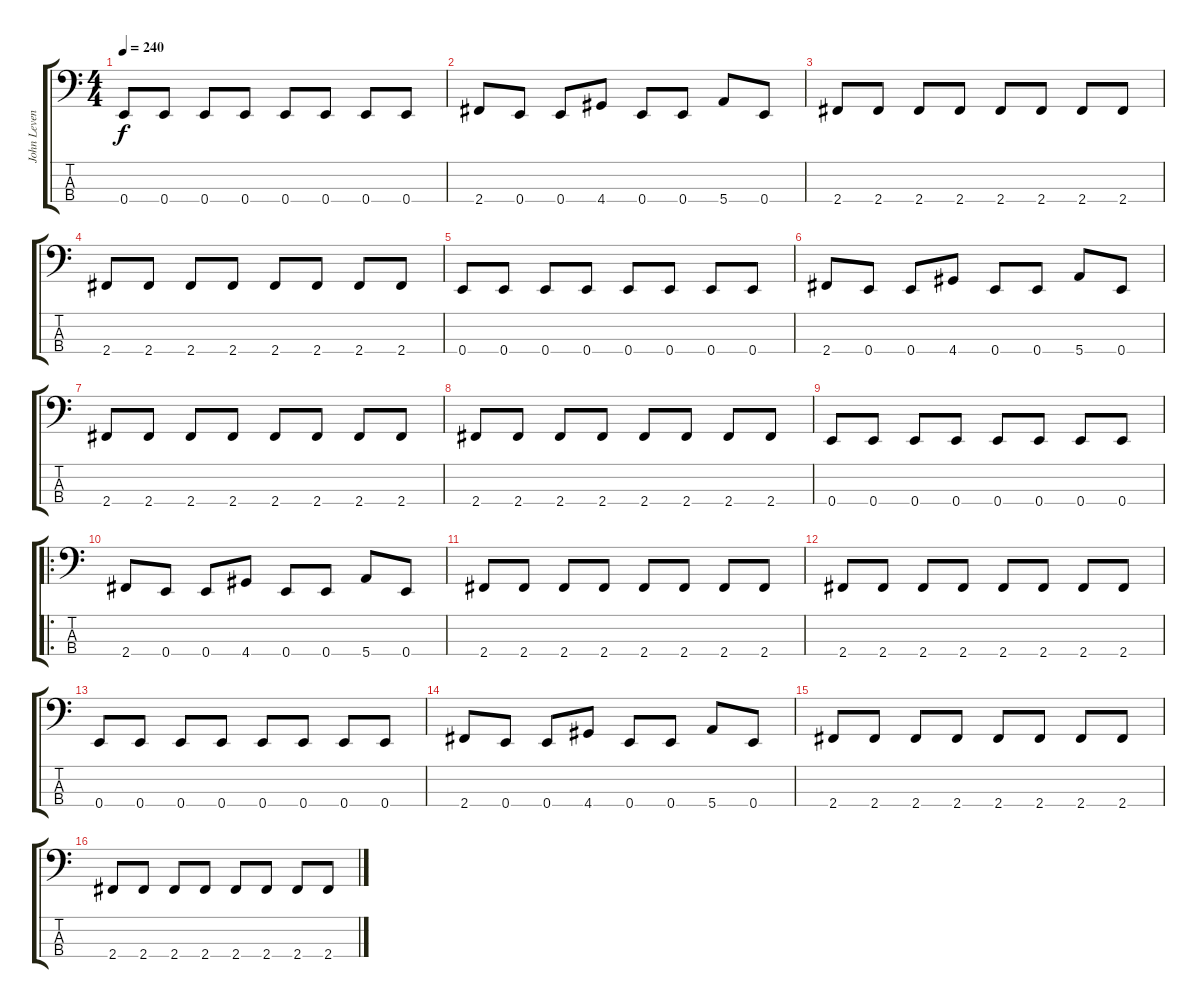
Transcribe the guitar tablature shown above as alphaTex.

\track ("John Leven" "John Leven") {instrument electricbasspick}
\staff {score tabs}
\tuning (G2 D2 A1 E1) {hide}
\ts (4 4)
\tempo 240
\clef f4
\ks c
0.4.8{dy f} 0.4.8 0.4.8 0.4.8 0.4.8 0.4.8 0.4.8 0.4.8 |
2.4.8 0.4.8 0.4.8 4.4.8 0.4.8 0.4.8 5.4.8 0.4.8 |
2.4.8 2.4.8 2.4.8 2.4.8 2.4.8 2.4.8 2.4.8 2.4.8 |
2.4.8 2.4.8 2.4.8 2.4.8 2.4.8 2.4.8 2.4.8 2.4.8 |
0.4.8 0.4.8 0.4.8 0.4.8 0.4.8 0.4.8 0.4.8 0.4.8 |
2.4.8 0.4.8 0.4.8 4.4.8 0.4.8 0.4.8 5.4.8 0.4.8 |
2.4.8 2.4.8 2.4.8 2.4.8 2.4.8 2.4.8 2.4.8 2.4.8 |
2.4.8 2.4.8 2.4.8 2.4.8 2.4.8 2.4.8 2.4.8 2.4.8 |
0.4.8 0.4.8 0.4.8 0.4.8 0.4.8 0.4.8 0.4.8 0.4.8 |
\ro
2.4.8 0.4.8 0.4.8 4.4.8 0.4.8 0.4.8 5.4.8 0.4.8 |
2.4.8 2.4.8 2.4.8 2.4.8 2.4.8 2.4.8 2.4.8 2.4.8 |
2.4.8 2.4.8 2.4.8 2.4.8 2.4.8 2.4.8 2.4.8 2.4.8 |
0.4.8 0.4.8 0.4.8 0.4.8 0.4.8 0.4.8 0.4.8 0.4.8 |
2.4.8 0.4.8 0.4.8 4.4.8 0.4.8 0.4.8 5.4.8 0.4.8 |
2.4.8 2.4.8 2.4.8 2.4.8 2.4.8 2.4.8 2.4.8 2.4.8 |
2.4.8 2.4.8 2.4.8 2.4.8 2.4.8 2.4.8 2.4.8 2.4.8
